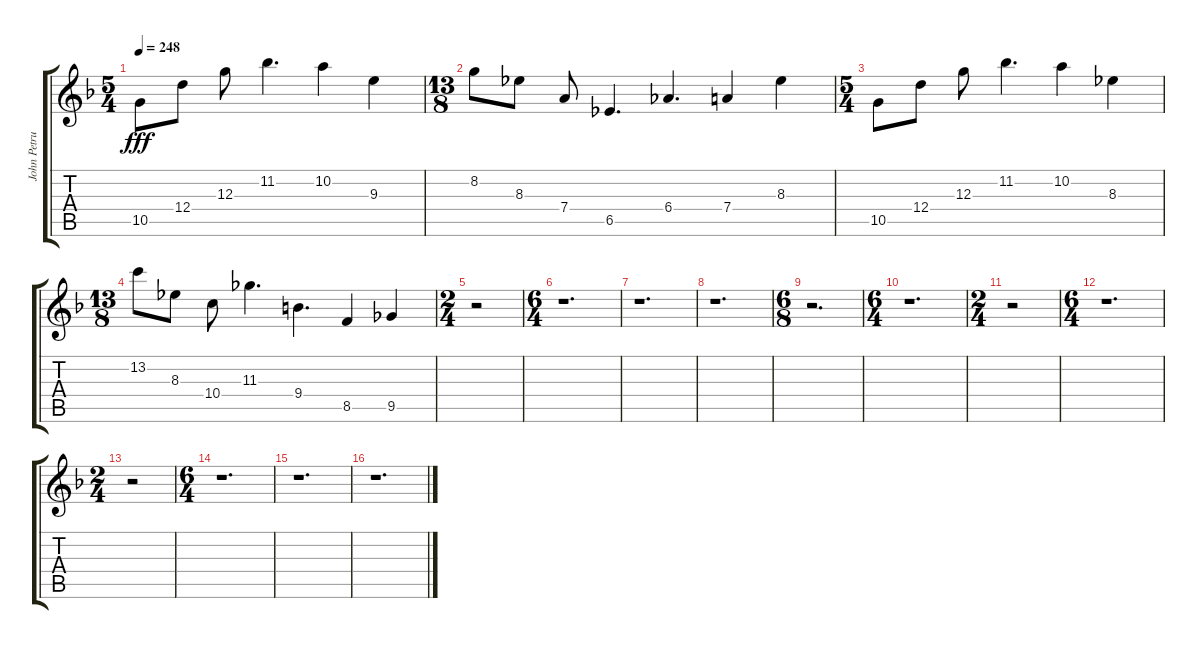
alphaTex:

\track ("John Petrucci Lead" "John Petru") {instrument overdrivenguitar}
\staff {score tabs}
\tuning (E4 B3 G3 D3 A2 E2) {hide}
\ts (5 4)
\tempo 248
\clef g2
\ks dminor
10.5.8{dy fff} 12.4.8 12.3.8 11.2.4{d} 10.2.4 9.3.4 |
\ts (13 8)
8.2.8 8.3.8 7.4.8 6.5.4{d} 6.4.4{d} 7.4.4 8.3.4 |
\ts (5 4)
10.5.8 12.4.8 12.3.8 11.2.4{d} 10.2.4 8.3.4 |
\ts (13 8)
13.2.8 8.3.8 10.4.8 11.3.4{d} 9.4.4{d} 8.5.4 9.5.4 |
\ts (2 4)
r.2 |
\ts (6 4)
r.1{d} |
r.1{d} |
r.1{d} |
\ts (6 8)
r.2{d} |
\ts (6 4)
r.1{d} |
\ts (2 4)
r.2 |
\ts (6 4)
r.1{d} |
\ts (2 4)
r.2 |
\ts (6 4)
r.1{d} |
r.1{d} |
r.1{d}
